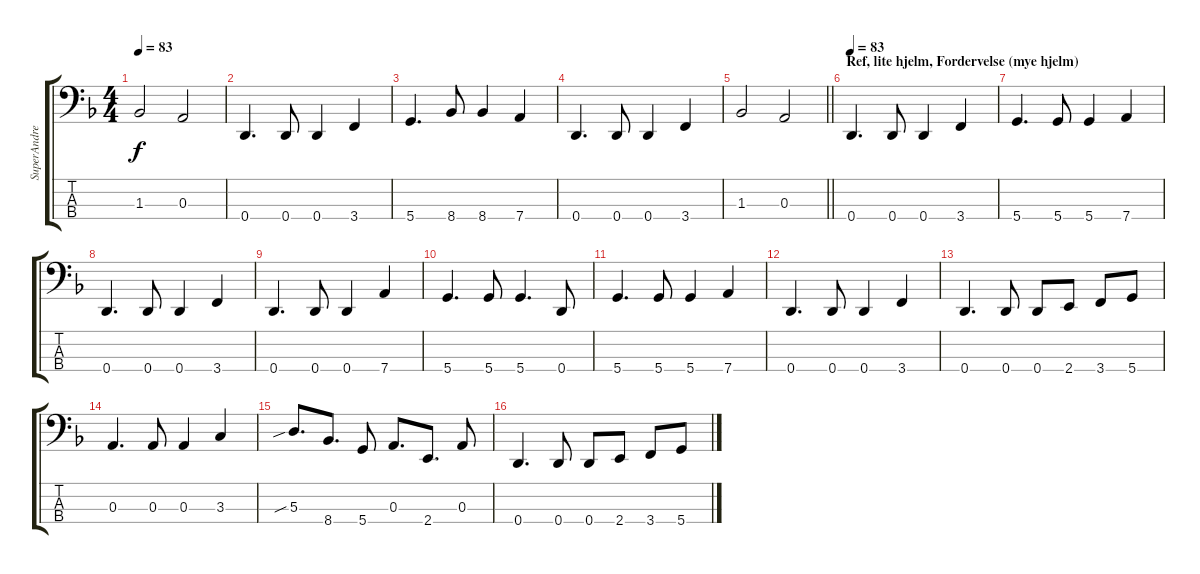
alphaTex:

\track ("SuperAndreas" "SuperAndre") {instrument electricbassfinger}
\staff {score tabs}
\tuning (G2 D2 A1 D1) {hide}
\ts (4 4)
\tempo 83
\clef f4
\ks dminor
1.3.2{dy f} 0.3.2 |
0.4.4{d} 0.4.8 0.4.4 3.4.4 |
5.4.4{d} 8.4.8 8.4.4 7.4.4 |
0.4.4{d} 0.4.8 0.4.4 3.4.4 |
\barLineRight lightlight
1.3.2 0.3.2 |
\section ("" "Ref, lite hjelm, Fordervelse (mye hjelm)")
\tempo 83
0.4.4{d} 0.4.8 0.4.4 3.4.4 |
5.4.4{d} 5.4.8 5.4.4 7.4.4 |
0.4.4{d} 0.4.8 0.4.4 3.4.4 |
0.4.4{d} 0.4.8 0.4.4 7.4.4 |
5.4.4{d} 5.4.8 5.4.4{d} 0.4.8 |
5.4.4{d} 5.4.8 5.4.4 7.4.4 |
0.4.4{d} 0.4.8 0.4.4 3.4.4 |
0.4.4{d} 0.4.8 0.4.8 2.4.8 3.4.8 5.4.8 |
0.3.4{d} 0.3.8 0.3.4 3.3.4 |
5.3{sib}.8{d} 8.4.8{d} 5.4.8 0.3.8{d} 2.4.8{d} 0.3.8 |
0.4.4{d} 0.4.8 0.4.8 2.4.8 3.4.8 5.4.8
